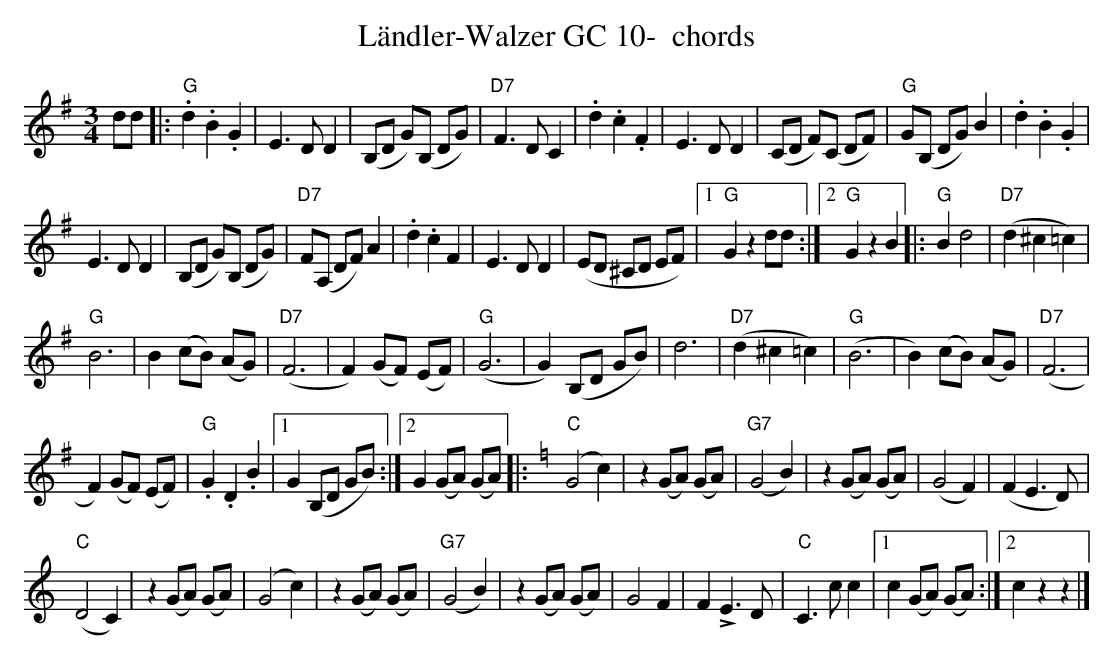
X:1
T:L\"andler-Walzer GC 10-  chords
M:3/4
L:1/8
K:Gmaj%%MIDI gchordon
dd |: "G".d2.B2.G2 | E3DD2 | (B,D G)(B, DG) | "D7"F3DC2 | .d2.c2.F2 | E3DD2 | (CD F)(C DF) | "G"G(B, DG)B2 | .d2.B2.G2 |
E3DD2 | (B,D G)(B, DG) | "D7"F(A, DF)A2 | .d2.c2F2 | E3DD2 | (ED ^CD EF) |1 "G"G2z2dd :|2 "G"G2z2B2 |: [L:1/4] "G"Bd2 | "D7"(d^c=c) |
"G"B3 | B (c/2B/2) (A/2G/2) | "D7"(F3 | F)(G/2F/2) (E/2F/2) | "G"(G3 | G) (B,/2D/2 G/2B/2) | d3 | "D7"(d^c=c) | "G"(B3 | B)(c/2B/2) (A/2G/2) | "D7"(F3 |
F) (G/2F/2) (E/2F/2) | "G".G.D.B |1 G (B,/2D/2 G/2B/2) :|2 G (G/2A/2) (G/2A/2) |: [K:Cmaj] "C"(G2c) | z (G/2A/2) (G/2A/2) | "G7"(G2B) | z (G/2A/2) (G/2A/2) | (G2F) | (FE>D) |
"C"(D2C) | z (G/2A/2) (G/2A/2) | (G2c) | z (G/2A/2) (G/2A/2) | "G7"(G2B) | z(G/2A/2) (G/2A/2) | G2F | F!>!E>D | "C"C>cc |1 c (G/2A/2) (G/2A/2) :|2 czz |]
